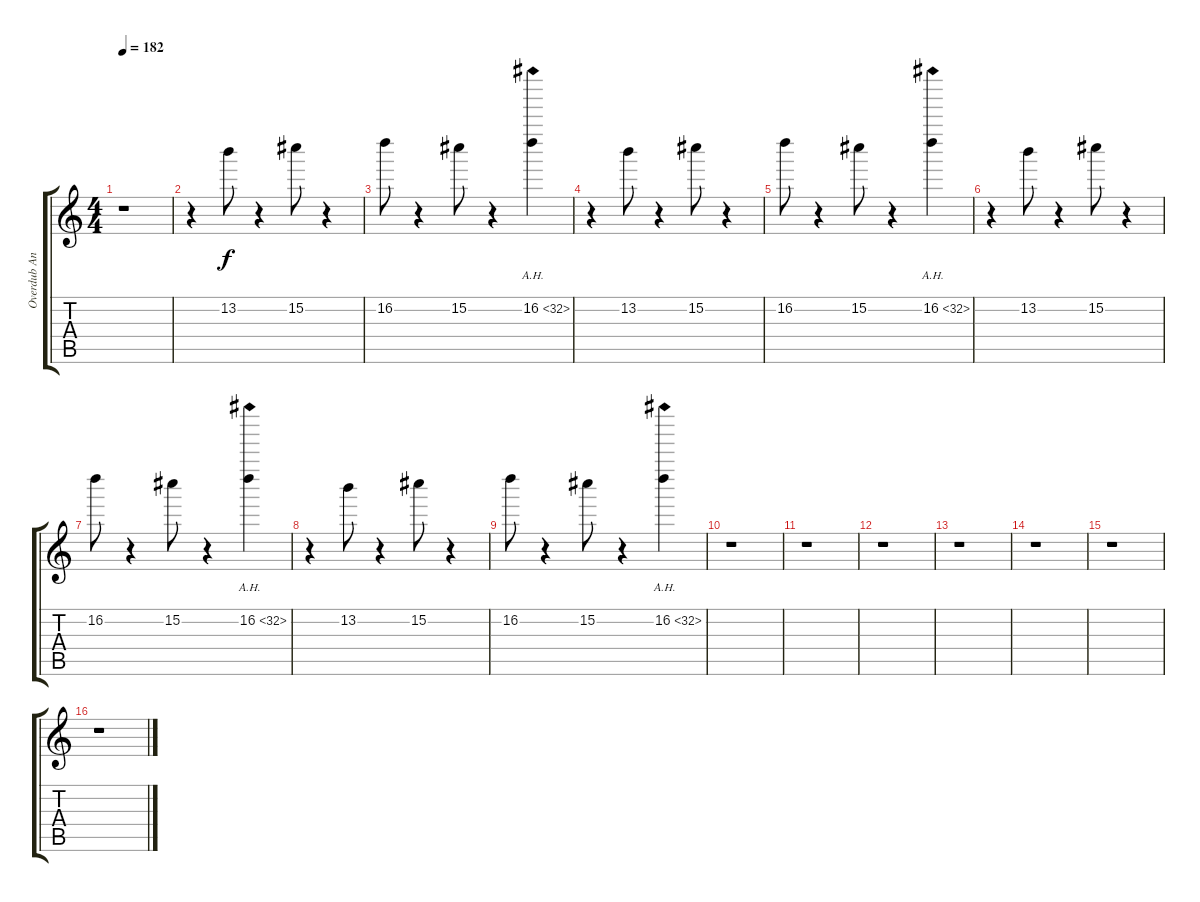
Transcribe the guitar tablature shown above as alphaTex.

\track ("Overdub André" "Overdub An") {instrument fretlessbass}
\staff {score tabs}
\tuning (Eb5 Bb4 Gb4 Db4 Ab3 Eb3) {hide}
\ts (4 4)
\tempo 182
\clef g2
\ks c
r.1{dy fff} |
r.4 13.2.8{dy f} r.4 15.2.8 r.4 |
16.2.8 r.4 15.2.8 r.4 16.2{ah 16}.4 |
r.4 13.2.8 r.4 15.2.8 r.4 |
16.2.8 r.4 15.2.8 r.4 16.2{ah 16}.4 |
r.4 13.2.8 r.4 15.2.8 r.4 |
16.2.8 r.4 15.2.8 r.4 16.2{ah 16}.4 |
r.4 13.2.8 r.4 15.2.8 r.4 |
16.2.8 r.4 15.2.8 r.4 16.2{ah 16}.4 |
r.1 |
r.1 |
r.1 |
r.1 |
r.1 |
r.1 |
r.1
